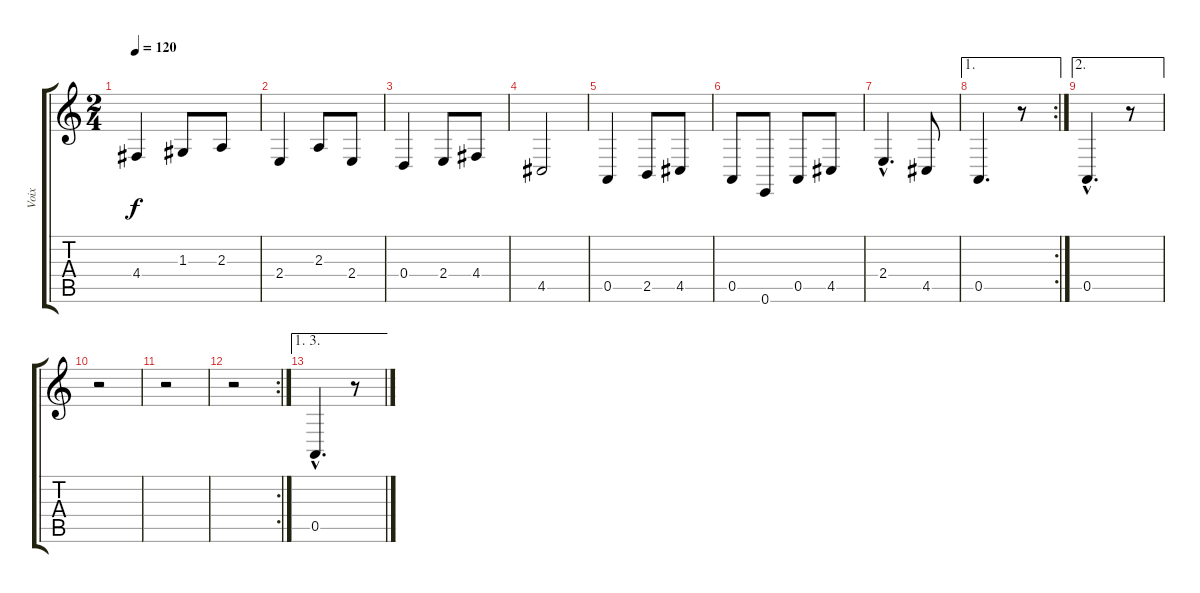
\track ("Voix" "Voix") {instrument panflute}
\staff {score tabs}
\tuning (E4 B3 G3 D3 A2 E2) {hide}
\ts (2 4)
\tempo 120
\clef g2
\ks c
4.4.4{dy f} 1.3.8 2.3.8 |
2.4.4 2.3.8 2.4.8 |
0.4.4 2.4.8 4.4.8 |
4.5.2 |
0.5.4 2.5.8 4.5.8 |
0.5.8 0.6.8 0.5.8 4.5.8 |
2.4{hac}.4{d} 4.5.8 |
\ae 1
\rc 2
0.5.4{d} r.8 |
\ae 2
0.5{hac}.4{d} r.8 |
r.2 |
r.2 |
\rc 2
r.2 |
\ae (1 3)
0.5{hac}.4{d} r.8
